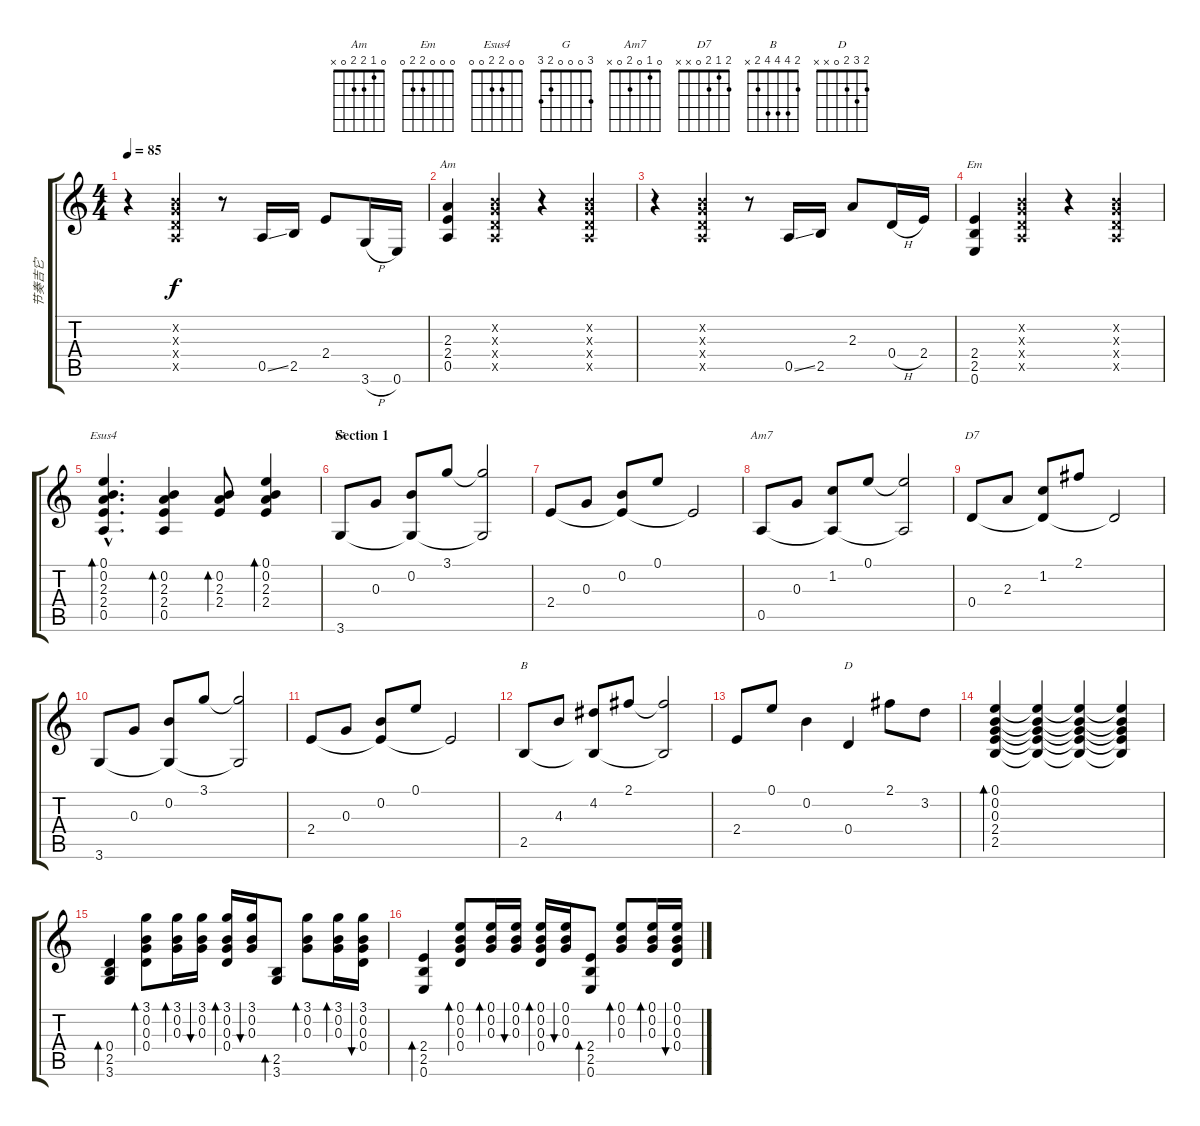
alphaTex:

\track ("节奏吉它" "节奏吉它") {instrument acousticguitarsteel}
\staff {score tabs}
\tuning (E4 B3 G3 D3 A2 E2) {hide}
\chord ("Am" 0 1 2 2 0 x)
\chord ("Em" 0 0 0 2 2 0)
\chord ("Esus4" 0 0 2 2 0 0)
\chord ("G" 3 0 0 0 2 3)
\chord ("Am7" 0 1 0 2 0 x)
\chord ("D7" 2 1 2 0 x x)
\chord ("B" 2 4 4 4 2 x)
\chord ("D" 2 3 2 0 x x)
\ts (4 4)
\tempo 85
\clef g2
\ks c
r.4{dy f} (0.2{x} 0.3{x} 0.4{x} 0.5{x}).4 r.8 0.5{ss}.16 2.5.16 2.4.8 3.6{h}.16 0.6.16 |
(2.3 2.4 0.5).4{ch "Am"} (0.2{x} 0.3{x} 0.4{x} 0.5{x}).4 r.4 (0.2{x} 0.3{x} 0.4{x} 0.5{x}).4 |
r.4 (0.2{x} 0.3{x} 0.4{x} 0.5{x}).4 r.8 0.5{ss}.16 2.5.16 2.3.8 0.4{h}.16 2.4.16 |
(2.4 2.5 0.6).4{ch "Em"} (0.2{x} 0.3{x} 0.4{x} 0.5{x}).4 r.4 (0.2{x} 0.3{x} 0.4{x} 0.5{x}).4 |
(0.1{hac} 0.2{hac} 2.3{hac} 2.4{hac} 0.5{hac}).4{d bd 30 ch "Esus4"} (0.2 2.3 2.4 0.5).4{bd 30} (0.2 2.3 2.4).8{bd 30} (0.1 0.2 2.3 2.4).4{bd 30} |
\section ("" "Section 1")
3.6.8{ch "G"} 0.3.8 (0.2 3.6{t}).8 3.1.8 (3.1{t} 3.6{t}).2 |
2.4.8 0.3.8 (0.2 2.4{t}).8 0.1.8 2.4{t}.2 |
0.5.8{ch "Am7"} 0.3.8 (1.2 0.5{t}).8 0.1.8 (0.1{t} 0.5{t}).2 |
0.4.8{ch "D7"} 2.3.8 (1.2 0.4{t}).8 2.1.8 0.4{t}.2 |
3.6.8 0.3.8 (0.2 3.6{t}).8 3.1.8 (3.1{t} 3.6{t}).2 |
2.4.8 0.3.8 (0.2 2.4{t}).8 0.1.8 2.4{t}.2 |
2.5.8{ch "B"} 4.3.8 (4.2 2.5{t}).8 2.1.8 (2.1{t} 2.5{t}).2 |
2.4.8 0.1.8 0.2.4 0.4.4{ch "D"} 2.1.8 3.2.8 |
(0.1 0.2 0.3 2.4 2.5).4{bd 240} (0.1{t} 0.2{t} 0.3{t} 2.4{t} 2.5{t}).4 (0.1{t} 0.2{t} 0.3{t} 2.4{t} 2.5{t}).4 (0.1{t} 0.2{t} 0.3{t} 2.4{t} 2.5{t}).4 |
(0.4 2.5 3.6).4{bd 30} (3.1 0.2 0.3 0.4).8{bd 30} (3.1 0.2 0.3).16{bd 30} (3.1 0.2 0.3).16{bu 30} (3.1 0.2 0.3 0.4).16{bd 30} (3.1 0.2 0.3).16{bu 30} (2.5 3.6).8{bd 30} (3.1 0.2 0.3).8{bd 30} (3.1 0.2 0.3).16{bd 30} (3.1 0.2 0.3 0.4).16{bu 30} |
(2.4 2.5 0.6).4{bd 30} (0.1 0.2 0.3 0.4).8{bd 30} (0.1 0.2 0.3).16{bd 30} (0.1 0.2 0.3).16{bu 30} (0.1 0.2 0.3 0.4).16{bd 30} (0.1 0.2 0.3).16{bu 30} (2.4 2.5 0.6).8{bd 30} (0.1 0.2 0.3).8{bd 30} (0.1 0.2 0.3).16{bd 30} (0.1 0.2 0.3 0.4).16{bu 30}
